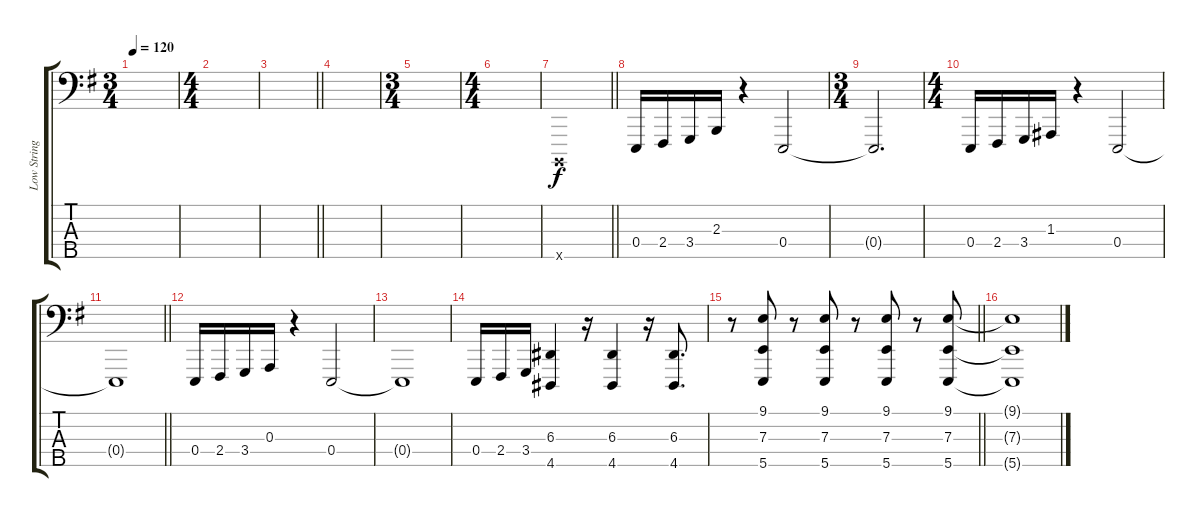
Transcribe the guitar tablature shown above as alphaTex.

\track ("Low Strings Standard" "Low String") {instrument stringensemble1}
\staff {score tabs}
\tuning (G2 D2 A1 E1 B0) {hide}
\ts (3 4)
\tempo 120
\clef f4
\ks eminor
|
\ts (4 4)
|
\barLineRight lightlight
|
\section ("" "")
|
\ts (3 4)
|
\ts (4 4)
|
\barLineRight lightlight
0.5{x}.1{volume 13} |
0.4.16 2.4.16 3.4.16 2.3.16 r.4 0.4.2 |
\ts (3 4)
0.4{t}.2{d} |
\ts (4 4)
0.4.16 2.4.16 3.4.16 1.3.16 r.4 0.4.2 |
\barLineRight lightlight
0.4{t}.1 |
0.4.16 2.4.16 3.4.16 0.3.16 r.4 0.4.2 |
0.4{t}.1 |
0.4.16 2.4.16 3.4.16 (6.3 4.5).4 r.16 (6.3 4.5).4 r.16 (6.3 4.5).8{d} |
\barLineRight lightlight
r.8 (9.1 7.3 5.5).8 r.8 (9.1 7.3 5.5).8 r.8 (9.1 7.3 5.5).8 r.8 (9.1 7.3 5.5).8 |
\section ("" "")
(9.1{t} 7.3{t} 5.5{t}).1
